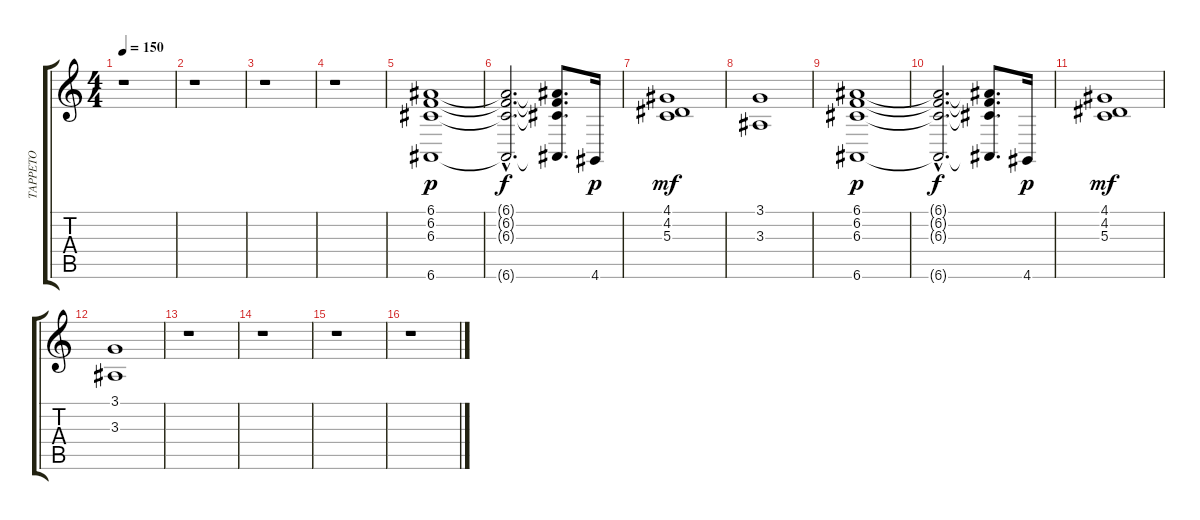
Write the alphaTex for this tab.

\track ("TAPPETO" "TAPPETO") {instrument pad2warm}
\staff {score tabs}
\tuning (E4 B3 G3 D3 A2 E2) {hide}
\ts (4 4)
\tempo 150
\clef g2
\ks c
r.1{dy mf} |
r.1 |
r.1 |
r.1 |
(6.1 6.2 6.3 6.6).1{dy p} |
(6.1{hac t} 6.2{hac t} 6.3{hac t} 6.6{hac t}).2{d dy f} (6.1{t} 6.2{t} 6.3{t} 6.6{t}).8{d} 4.6.16{dy p} |
(4.1 4.2 5.3).1{dy mf} |
(3.1 3.3).1 |
(6.1 6.2 6.3 6.6).1{dy p} |
(6.1{hac t} 6.2{hac t} 6.3{hac t} 6.6{hac t}).2{d dy f} (6.1{t} 6.2{t} 6.3{t} 6.6{t}).8{d} 4.6.16{dy p} |
(4.1 4.2 5.3).1{dy mf} |
(3.1 3.3).1 |
r.1 |
r.1 |
r.1 |
r.1
